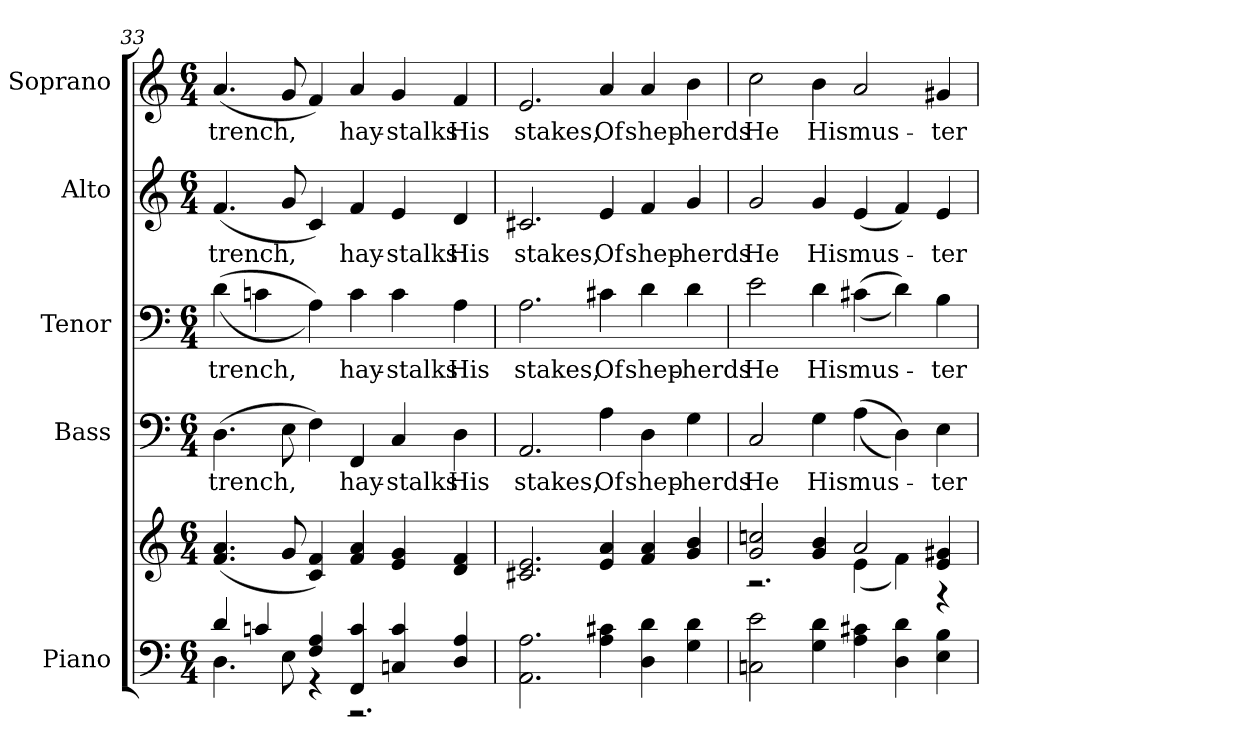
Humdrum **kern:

**kern	**kern	**kern	**text	**kern	**text	**kern	**text	**kern	**text
*part5	*part5	*part4	*part4	*part3	*part3	*part2	*part2	*part1	*part1
*staff6	*staff5	*staff4	*staff4	*staff3	*staff3	*staff2	*staff2	*staff1	*staff1
*I"Piano	*	*I"Bass	*	*I"Tenor	*	*I"Alto	*	*I"Soprano	*
*I'Pno.	*	*I'B.	*	*I'T.	*	*I'A.	*	*I'S.	*
!!LO:PB:g=z
*clefF4	*clefG2	*clefF4	*	*clefF4	*	*clefG2	*	*clefG2	*
*k[]	*k[]	*k[]	*	*k[]	*	*k[]	*	*k[]	*
*C:	*C:	*C:	*	*C:	*	*C:	*	*C:	*
*M6/4	*M6/4	*M6/4	*	*M6/4	*	*M6/4	*	*M6/4	*
=33	=33	=33	=33	=33	=33	=33	=33	=33	=33
*^	*	*	*	*	*	*	*	*	*
!	!	!	!	!LO:LY:b:color=#000000	!	!	!	!	!	!
!	!	!	!	!	!	!LO:LY:b:color=#000000	!	!	!	!
!	!	!	!	!	!	!	!	!LO:LY:b:color=#000000	!	!
!	!	!	!	!	!	!	!	!	!	!LO:LY:b:color=#000000
4di/	4.Di\	(4.fi/ 4.ai	(4.Di\	trench,	((4di\	trench,	(4.fi/	trench,	(4.ai/	trench,
4cni/	.	.	.	.	4cni\	.	.	.	.	.
.	8Ei\	8gi/	8Ei\	.	.	.	8gi/	.	8gi/	.
4Fi/ 4Ai	4r	4ci/ 4fi)	4Fi\)	.	4Ai\))	.	4ci/)	.	4fi/)	.
!	!	!	!	!LO:LY:b:color=#000000	!	!	!	!	!	!
!	!	!	!	!	!	!LO:LY:b:color=#000000	!	!	!	!
!	!	!	!	!	!	!	!	!LO:LY:b:color=#000000	!	!
!	!	!	!	!	!	!	!	!	!	!LO:LY:b:color=#000000
4FFi/ 4ci	2.r	4fi/ 4ai	4FFi/	hay-	4ci\	hay-	4fi/	hay-	4ai/	hay-
!	!	!	!	!LO:LY:b:color=#000000	!	!	!	!	!	!
!	!	!	!	!	!	!LO:LY:b:color=#000000	!	!	!	!
!	!	!	!	!	!	!	!	!LO:LY:b:color=#000000	!	!
!	!	!	!	!	!	!	!	!	!	!LO:LY:b:color=#000000
4Cni/ 4ci	.	4ei/ 4gi	4Ci/	-stalks	4ci\	-stalks	4ei/	-stalks	4gi/	-stalks
!	!	!	!	!LO:LY:b:color=#000000	!	!	!	!	!	!
!	!	!	!	!	!	!LO:LY:b:color=#000000	!	!	!	!
!	!	!	!	!	!	!	!	!LO:LY:b:color=#000000	!	!
!	!	!	!	!	!	!	!	!	!	!LO:LY:b:color=#000000
4Di/ 4Ai	.	4di/ 4fi	4Di\	His	4Ai\	His	4di/	His	4fi/	His
*v	*v	*	*	*	*	*	*	*	*	*
=34	=34	=34	=34	=34	=34	=34	=34	=34	=34
!	!	!	!LO:LY:b:color=#000000	!	!	!	!	!	!
!	!	!	!	!	!LO:LY:b:color=#000000	!	!	!	!
!	!	!	!	!	!	!	!LO:LY:b:color=#000000	!	!
!	!	!	!	!	!	!	!	!	!LO:LY:b:color=#000000
2.AAi\ 2.Ai	2.c#Xi/ 2.ei	2.AAi/	stakes,	2.Ai\	stakes,	2.c#Xi/	stakes,	2.ei/	stakes,
!	!	!	!LO:LY:b:color=#000000	!	!	!	!	!	!
!	!	!	!	!	!LO:LY:b:color=#000000	!	!	!	!
!	!	!	!	!	!	!	!LO:LY:b:color=#000000	!	!
!	!	!	!	!	!	!	!	!	!LO:LY:b:color=#000000
4Ai\ 4c#Xi	4ei/ 4ai	4Ai\	Of	4c#Xi\	Of	4ei/	Of	4ai/	Of
!	!	!	!LO:LY:b:color=#000000	!	!	!	!	!	!
!	!	!	!	!	!LO:LY:b:color=#000000	!	!	!	!
!	!	!	!	!	!	!	!LO:LY:b:color=#000000	!	!
!	!	!	!	!	!	!	!	!	!LO:LY:b:color=#000000
4Di\ 4di	4fi/ 4ai	4Di\	shep-	4di\	shep-	4fi/	shep-	4ai/	shep-
!	!	!	!LO:LY:b:color=#000000	!	!	!	!	!	!
!	!	!	!	!	!LO:LY:b:color=#000000	!	!	!	!
!	!	!	!	!	!	!	!LO:LY:b:color=#000000	!	!
!	!	!	!	!	!	!	!	!	!LO:LY:b:color=#000000
4Gi\ 4di	4gi/ 4bi	4Gi\	-herds	4di\	-herds	4gi/	-herds	4bi\	-herds
!!LO:PB:g=z
=35	=35	=35	=35	=35	=35	=35	=35	=35	=35
*	*^	*	*	*	*	*	*	*	*
!	!	!	!	!LO:LY:b:color=#000000	!	!	!	!	!	!
!	!	!	!	!	!	!LO:LY:b:color=#000000	!	!	!	!
!	!	!	!	!	!	!	!	!LO:LY:b:color=#000000	!	!
!	!	!	!	!	!	!	!	!	!	!LO:LY:b:color=#000000
2Cni\ 2ei	2gi/ 2ccni	2.r	2Ci/	He	2ei\	He	2gi/	He	2cci\	He
!	!	!	!	!LO:LY:b:color=#000000	!	!	!	!	!	!
!	!	!	!	!	!	!LO:LY:b:color=#000000	!	!	!	!
!	!	!	!	!	!	!	!	!LO:LY:b:color=#000000	!	!
!	!	!	!	!	!	!	!	!	!	!LO:LY:b:color=#000000
4Gi\ 4di	4gi/ 4bi	.	4Gi\	His	4di\	His	4gi/	His	4bi\	His
!	!	!	!	!LO:LY:b:color=#000000	!	!	!	!	!	!
!	!	!	!	!	!	!LO:LY:b:color=#000000	!	!	!	!
!	!	!	!	!	!	!	!	!LO:LY:b:color=#000000	!	!
!	!	!	!	!	!	!	!	!	!	!LO:LY:b:color=#000000
4Ai\ 4c#Xi	2ai/	(4ei\	((4Ai\	mus-	((4c#Xi\	mus-	(4ei/	mus-	2ai/	mus-
4Di\ 4di	.	4fi\)	4Di\))	.	4di\))	.	4fi/)	.	.	.
!	!	!	!	!LO:LY:b:color=#000000	!	!	!	!	!	!
!	!	!	!	!	!	!LO:LY:b:color=#000000	!	!	!	!
!	!	!	!	!	!	!	!	!LO:LY:b:color=#000000	!	!
!	!	!	!	!	!	!	!	!	!	!LO:LY:b:color=#000000
4Ei\ 4Bi	4ei/ 4g#Xi	4r	4Ei\	-ter	4Bi\	-ter	4ei/	-ter	4g#Xi/	-ter
*	*v	*v	*	*	*	*	*	*	*	*
=	=	=	=	=	=	=	=	=	=
*-	*-	*-	*-	*-	*-	*-	*-	*-	*-
